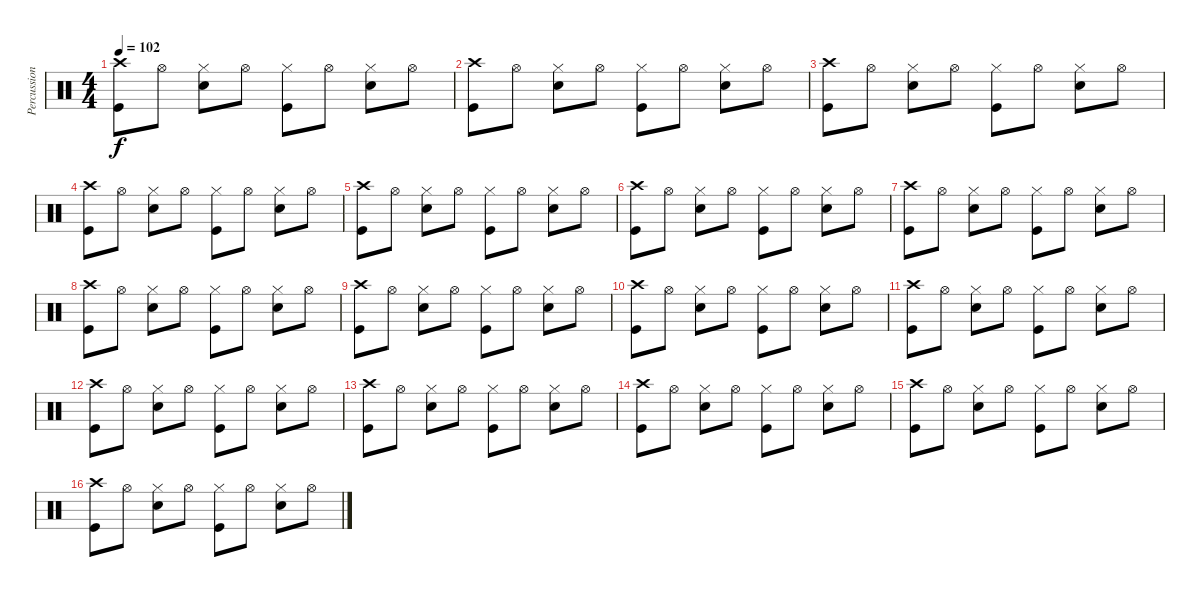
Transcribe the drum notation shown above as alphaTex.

\track ("Percussion" "Percussion") {instrument percussion}
\staff {score}
\articulation defaults
\ts (4 4)
\tempo 102
\clef neutral
\ks c
("Crash high (hit)" "Kick (hit)").8{dy f} "Hi-Hat (open)".8 ("Hi-Hat (closed)" "Snare (hit) 2").8 "Hi-Hat (open)".8 ("Hi-Hat (closed)" "Kick (hit)").8 "Hi-Hat (open)".8 ("Hi-Hat (closed)" "Snare (hit) 2").8 "Hi-Hat (open)".8 |
("Crash high (hit)" "Kick (hit)").8 "Hi-Hat (open)".8 ("Hi-Hat (closed)" "Snare (hit) 2").8 "Hi-Hat (open)".8 ("Hi-Hat (closed)" "Kick (hit)").8 "Hi-Hat (open)".8 ("Hi-Hat (closed)" "Snare (hit) 2").8 "Hi-Hat (open)".8 |
("Crash high (hit)" "Kick (hit)").8 "Hi-Hat (open)".8 ("Hi-Hat (closed)" "Snare (hit) 2").8 "Hi-Hat (open)".8 ("Hi-Hat (closed)" "Kick (hit)").8 "Hi-Hat (open)".8 ("Hi-Hat (closed)" "Snare (hit) 2").8 "Hi-Hat (open)".8 |
("Crash high (hit)" "Kick (hit)").8 "Hi-Hat (open)".8 ("Hi-Hat (closed)" "Snare (hit) 2").8 "Hi-Hat (open)".8 ("Hi-Hat (closed)" "Kick (hit)").8 "Hi-Hat (open)".8 ("Hi-Hat (closed)" "Snare (hit) 2").8 "Hi-Hat (open)".8 |
("Crash high (hit)" "Kick (hit)").8 "Hi-Hat (open)".8 ("Hi-Hat (closed)" "Snare (hit) 2").8 "Hi-Hat (open)".8 ("Hi-Hat (closed)" "Kick (hit)").8 "Hi-Hat (open)".8 ("Hi-Hat (closed)" "Snare (hit) 2").8 "Hi-Hat (open)".8 |
("Crash high (hit)" "Kick (hit)").8 "Hi-Hat (open)".8 ("Hi-Hat (closed)" "Snare (hit) 2").8 "Hi-Hat (open)".8 ("Hi-Hat (closed)" "Kick (hit)").8 "Hi-Hat (open)".8 ("Hi-Hat (closed)" "Snare (hit) 2").8 "Hi-Hat (open)".8 |
("Crash high (hit)" "Kick (hit)").8 "Hi-Hat (open)".8 ("Hi-Hat (closed)" "Snare (hit) 2").8 "Hi-Hat (open)".8 ("Hi-Hat (closed)" "Kick (hit)").8 "Hi-Hat (open)".8 ("Hi-Hat (closed)" "Snare (hit) 2").8 "Hi-Hat (open)".8 |
("Crash high (hit)" "Kick (hit)").8 "Hi-Hat (open)".8 ("Hi-Hat (closed)" "Snare (hit) 2").8 "Hi-Hat (open)".8 ("Hi-Hat (closed)" "Kick (hit)").8 "Hi-Hat (open)".8 ("Hi-Hat (closed)" "Snare (hit) 2").8 "Hi-Hat (open)".8 |
("Crash high (hit)" "Kick (hit)").8 "Hi-Hat (open)".8 ("Hi-Hat (closed)" "Snare (hit) 2").8 "Hi-Hat (open)".8 ("Hi-Hat (closed)" "Kick (hit)").8 "Hi-Hat (open)".8 ("Hi-Hat (closed)" "Snare (hit) 2").8 "Hi-Hat (open)".8 |
("Crash high (hit)" "Kick (hit)").8 "Hi-Hat (open)".8 ("Hi-Hat (closed)" "Snare (hit) 2").8 "Hi-Hat (open)".8 ("Hi-Hat (closed)" "Kick (hit)").8 "Hi-Hat (open)".8 ("Hi-Hat (closed)" "Snare (hit) 2").8 "Hi-Hat (open)".8 |
("Crash high (hit)" "Kick (hit)").8 "Hi-Hat (open)".8 ("Hi-Hat (closed)" "Snare (hit) 2").8 "Hi-Hat (open)".8 ("Hi-Hat (closed)" "Kick (hit)").8 "Hi-Hat (open)".8 ("Hi-Hat (closed)" "Snare (hit) 2").8 "Hi-Hat (open)".8 |
("Crash high (hit)" "Kick (hit)").8 "Hi-Hat (open)".8 ("Hi-Hat (closed)" "Snare (hit) 2").8 "Hi-Hat (open)".8 ("Hi-Hat (closed)" "Kick (hit)").8 "Hi-Hat (open)".8 ("Hi-Hat (closed)" "Snare (hit) 2").8 "Hi-Hat (open)".8 |
("Crash high (hit)" "Kick (hit)").8 "Hi-Hat (open)".8 ("Hi-Hat (closed)" "Snare (hit) 2").8 "Hi-Hat (open)".8 ("Hi-Hat (closed)" "Kick (hit)").8 "Hi-Hat (open)".8 ("Hi-Hat (closed)" "Snare (hit) 2").8 "Hi-Hat (open)".8 |
("Crash high (hit)" "Kick (hit)").8 "Hi-Hat (open)".8 ("Hi-Hat (closed)" "Snare (hit) 2").8 "Hi-Hat (open)".8 ("Hi-Hat (closed)" "Kick (hit)").8 "Hi-Hat (open)".8 ("Hi-Hat (closed)" "Snare (hit) 2").8 "Hi-Hat (open)".8 |
("Crash high (hit)" "Kick (hit)").8 "Hi-Hat (open)".8 ("Hi-Hat (closed)" "Snare (hit) 2").8 "Hi-Hat (open)".8 ("Hi-Hat (closed)" "Kick (hit)").8 "Hi-Hat (open)".8 ("Hi-Hat (closed)" "Snare (hit) 2").8 "Hi-Hat (open)".8 |
("Crash high (hit)" "Kick (hit)").8 "Hi-Hat (open)".8 ("Hi-Hat (closed)" "Snare (hit) 2").8 "Hi-Hat (open)".8 ("Hi-Hat (closed)" "Kick (hit)").8 "Hi-Hat (open)".8 ("Hi-Hat (closed)" "Snare (hit) 2").8 "Hi-Hat (open)".8
